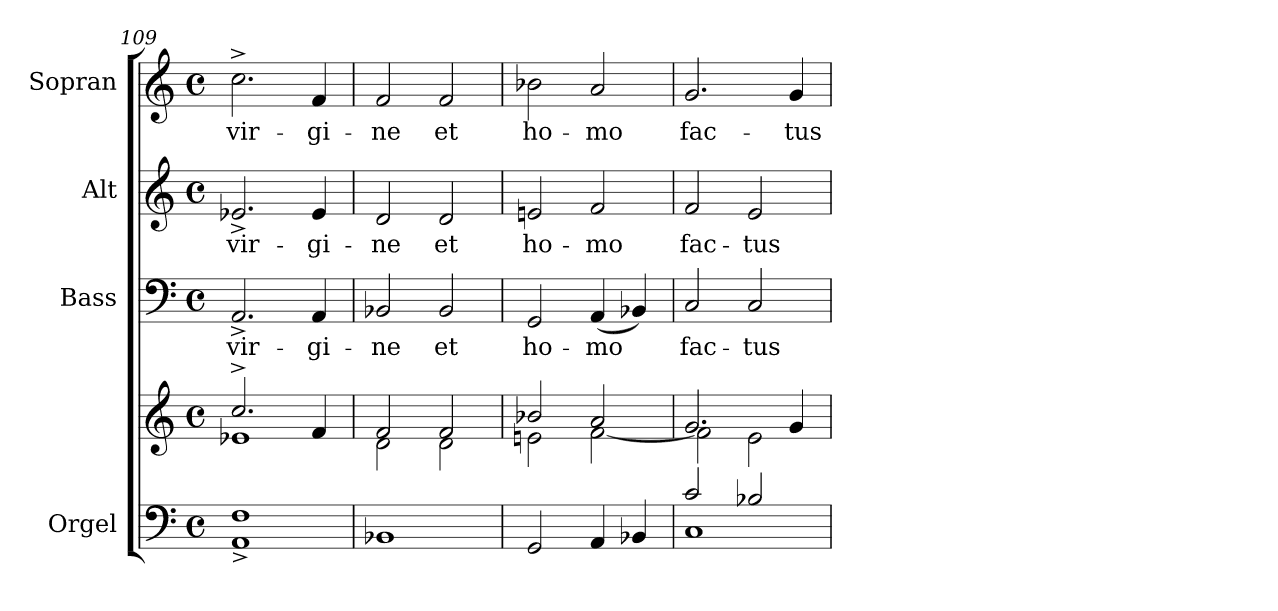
**kern	**kern	**kern	**text	**kern	**text	**kern	**text
*part4	*part4	*part3	*part3	*part2	*part2	*part1	*part1
*staff5	*staff4	*staff3	*staff3	*staff2	*staff2	*staff1	*staff1
*I"Orgel	*	*I"Bass	*	*I"Alt	*	*I"Sopran	*
*I'Org.	*	*I'B.	*	*I'A.	*	*I'S.	*
*clefF4	*clefG2	*clefF4	*	*clefG2	*	*clefG2	*
*k[]	*k[]	*k[]	*	*k[]	*	*k[]	*
*C:	*C:	*C:	*	*C:	*	*C:	*
*M4/4	*M4/4	*M4/4	*	*M4/4	*	*M4/4	*
*met(c)	*met(c)	*met(c)	*	*met(c)	*	*met(c)	*
=109	=109	=109	=109	=109	=109	=109	=109
*	*^	*	*	*	*	*	*
!	!	!	!	!LO:LY:b	!	!LO:LY:b	!	!LO:LY:b
1AA^< 1F^<	2.cc^>/	1e-X	2.AA^</	vir-	2.e-X^</	vir-	2.cc^>\	vir-
!	!	!	!	!LO:LY:b	!	!LO:LY:b	!	!LO:LY:b
.	4f/	.	4AA/	-gi-	4e-/	-gi-	4f/	-gi-
=110	=110	=110	=110	=110	=110	=110	=110	=110
!	!	!	!	!LO:LY:b	!	!LO:LY:b	!	!LO:LY:b
1BB-X	2f/	2d\	2BB-X/	-ne	2d/	-ne	2f/	-ne
!	!	!	!	!LO:LY:b	!	!LO:LY:b	!	!LO:LY:b
.	2f/	2d\	2BB-/	et	2d/	et	2f/	et
=111	=111	=111	=111	=111	=111	=111	=111	=111
!	!	!	!	!LO:LY:b	!	!LO:LY:b	!	!LO:LY:b
2GG/	2b-X/	2en\	2GG/	ho-	2en/	ho-	2b-X\	ho-
!	!	!	!	!LO:LY:b	!	!LO:LY:b	!	!LO:LY:b
4AA/	2a/	[<2f\	(<4AA/	-mo	2f/	-mo	2a/	-mo
4BB-X/	.	.	4BB-X/)	.	.	.	.	.
!!LO:LB:g=z
=112	=112	=112	=112	=112	=112	=112	=112	=112
*^	*	*	*	*	*	*	*	*
!	!	!	!	!	!LO:LY:b	!	!LO:LY:b	!	!LO:LY:b
2c/	1C	2.g/	2f\]	2C/	fac-	2f/	fac-	2.g/	fac-
!	!	!	!	!	!LO:LY:b	!	!LO:LY:b	!	!
2B-X/	.	.	2e\	2C/	-tus	2e/	-tus	.	.
!	!	!	!	!	!	!	!	!	!LO:LY:b
.	.	4g/	.	.	.	.	.	4g/	-tus
*v	*v	*	*	*	*	*	*	*	*
*	*v	*v	*	*	*	*	*	*
=	=	=	=	=	=	=	=
*-	*-	*-	*-	*-	*-	*-	*-
